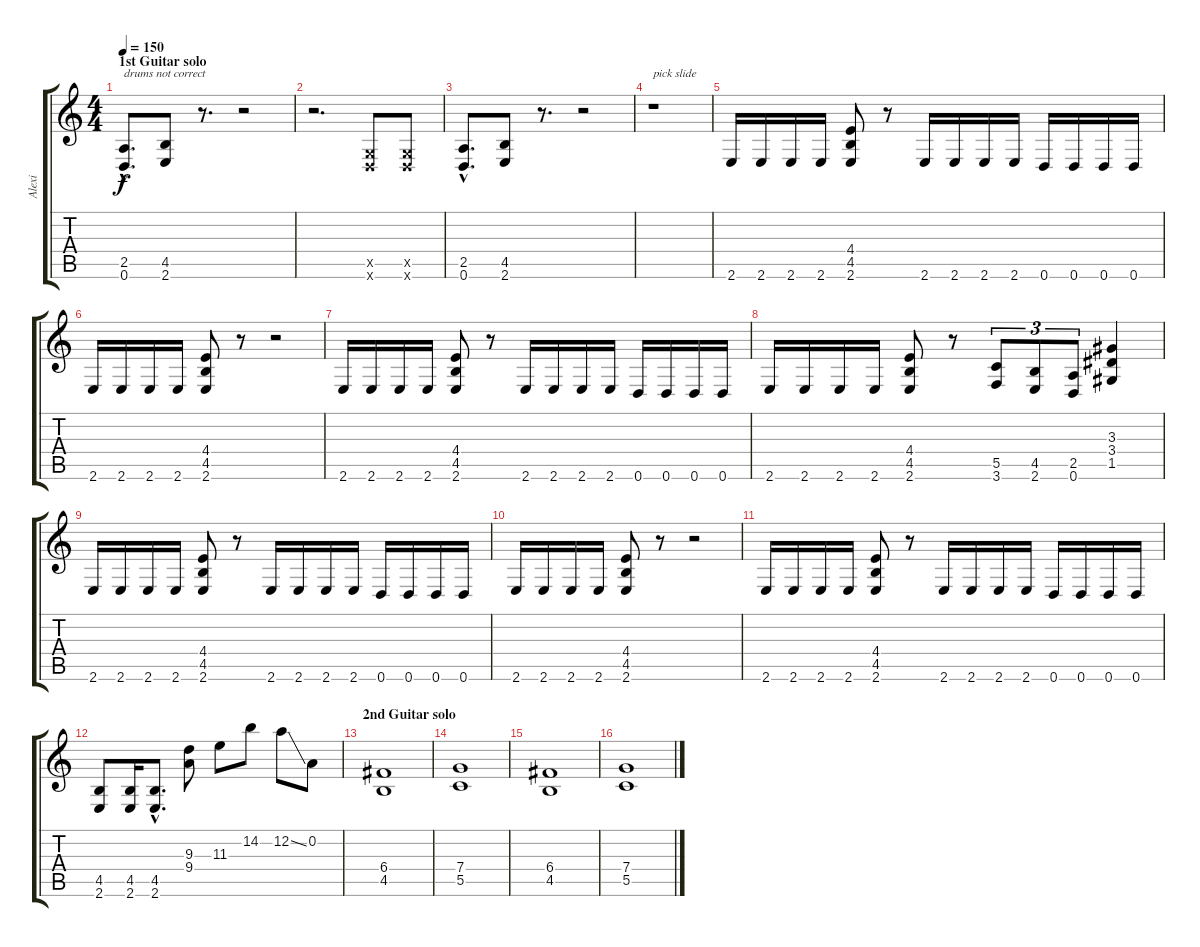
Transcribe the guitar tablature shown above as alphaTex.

\track ("Alexi" "Alexi") {instrument overdrivenguitar}
\staff {score tabs}
\tuning (D4 A3 F3 C3 G2 D2) {hide}
\ts (4 4)
\section ("" "1st Guitar solo")
\tempo 150
\clef g2
\ks c
(2.5{hac} 0.6{hac}).8{d txt "drums not correct" dy f} (4.5 2.6).8 r.8{d} r.2 |
r.2{d} (0.5{x} 0.6{x}).8 (0.5{x} 0.6{x}).8 |
(2.5{hac} 0.6{hac}).8{d} (4.5 2.6).8 r.8{d} r.2 |
r.1{txt "pick slide"} |
2.6.16 2.6.16 2.6.16 2.6.16 (4.4 4.5 2.6).8 r.8 2.6.16 2.6.16 2.6.16 2.6.16 0.6.16 0.6.16 0.6.16 0.6.16 |
2.6.16 2.6.16 2.6.16 2.6.16 (4.4 4.5 2.6).8 r.8 r.2 |
2.6.16 2.6.16 2.6.16 2.6.16 (4.4 4.5 2.6).8 r.8 2.6.16 2.6.16 2.6.16 2.6.16 0.6.16 0.6.16 0.6.16 0.6.16 |
2.6.16 2.6.16 2.6.16 2.6.16 (4.4 4.5 2.6).8 r.8 (5.5 3.6).8{tu (3 2)} (4.5 2.6).8{tu (3 2)} (2.5 0.6).8{tu (3 2)} (3.3 3.4 1.5).4 |
2.6.16 2.6.16 2.6.16 2.6.16 (4.4 4.5 2.6).8 r.8 2.6.16 2.6.16 2.6.16 2.6.16 0.6.16 0.6.16 0.6.16 0.6.16 |
2.6.16 2.6.16 2.6.16 2.6.16 (4.4 4.5 2.6).8 r.8 r.2 |
2.6.16 2.6.16 2.6.16 2.6.16 (4.4 4.5 2.6).8 r.8 2.6.16 2.6.16 2.6.16 2.6.16 0.6.16 0.6.16 0.6.16 0.6.16 |
(4.5 2.6).8 (4.5 2.6).16 (4.5{hac} 2.6{hac}).8{d} (9.3 9.4).8 11.3.8 14.2.8 12.2{ss}.8 0.2.8{volume 0} |
\section ("" "2nd Guitar solo")
(6.4 4.5).1{instrument distortionguitar} |
(7.4 5.5).1 |
(6.4 4.5).1 |
(7.4 5.5).1
